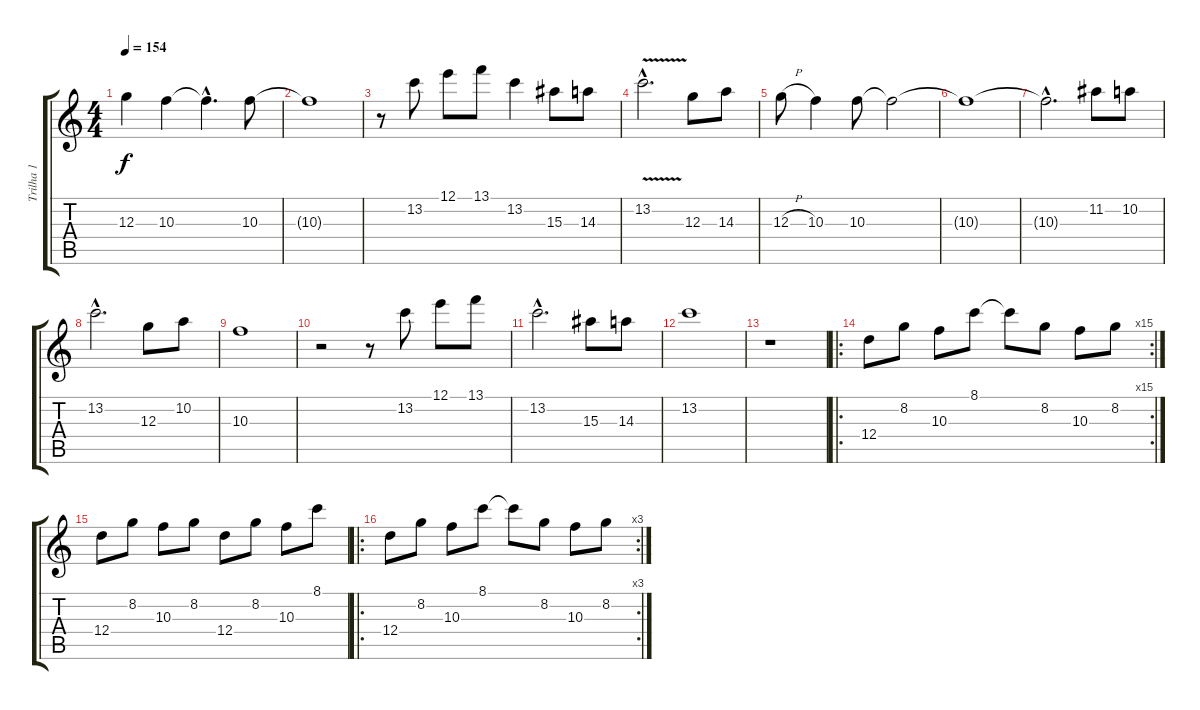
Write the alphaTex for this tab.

\track ("Trilha 1" "Trilha 1") {instrument electricguitarclean}
\staff {score tabs}
\tuning (E4 B3 G3 D3 A2 E2) {hide}
\ts (4 4)
\tempo 154
\clef g2
\ks c
12.3.4{dy f} 10.3.4 10.3{hac t}.4{d} 10.3.8 |
10.3{t}.1 |
r.8 13.2.8 12.1.8 13.1.8 13.2.4 15.3.8 14.3.8 |
13.2{v hac}.2{d} 12.3.8 14.3.8 |
12.3{h}.8 10.3.4 10.3.8 10.3{t}.2 |
10.3{t}.1 |
10.3{hac t}.2{d} 11.2.8 10.2.8 |
13.2{hac}.2{d} 12.3.8 10.2.8 |
10.3.1 |
r.2 r.8 13.2.8 12.1.8 13.1.8 |
13.2{hac}.2{d} 15.3.8 14.3.8 |
13.2.1 |
r.1 |
\ro
\rc 15
12.4.8 8.2.8 10.3.8 8.1.8 8.1{t}.8 8.2.8 10.3.8 8.2.8 |
12.4.8 8.2.8 10.3.8 8.2.8 12.4.8 8.2.8 10.3.8 8.1.8 |
\ro
\rc 3
12.4.8 8.2.8 10.3.8 8.1.8 8.1{t}.8 8.2.8 10.3.8 8.2.8
